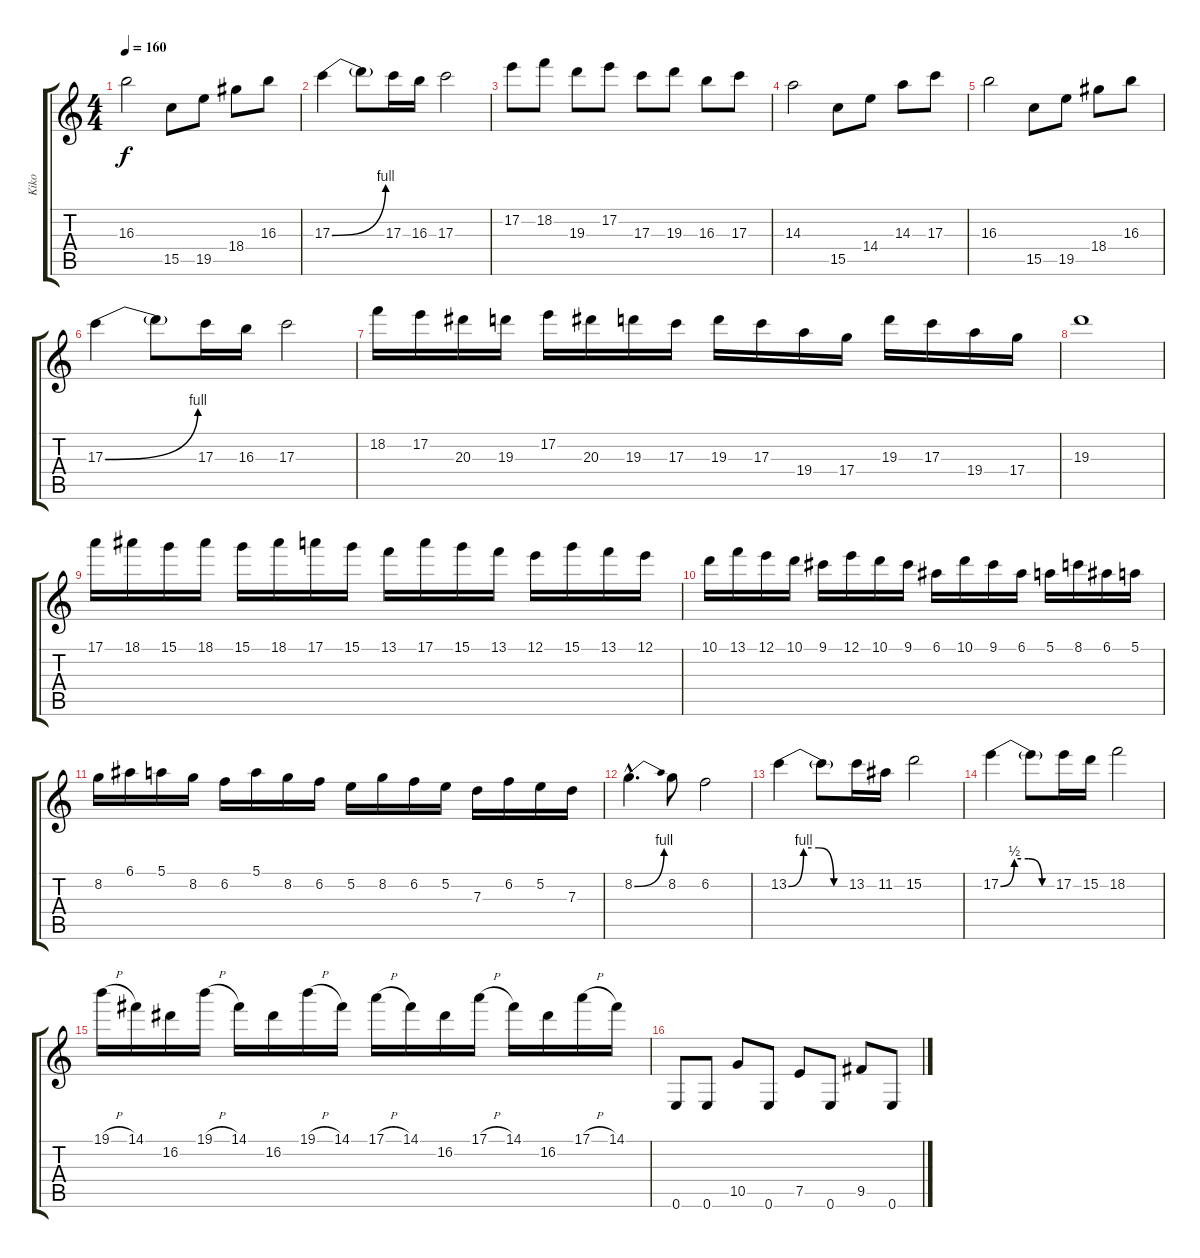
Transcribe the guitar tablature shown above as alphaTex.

\track ("Kiko" "Kiko") {instrument distortionguitar}
\staff {score tabs}
\tuning (E4 B3 G3 D3 A2 E2) {hide}
\ts (4 4)
\tempo 160
\clef g2
\ks c
16.3.2{dy f} 15.5.8 19.5.8 18.4.8 16.3.8 |
17.3{be (bend 0 0 60 4)}.4 17.3{t}.8 17.3.16 16.3.16 17.3.2 |
17.2.8 18.2.8 19.3.8 17.2.8 17.3.8 19.3.8 16.3.8 17.3.8 |
14.3.2 15.5.8 14.4.8 14.3.8 17.3.8 |
16.3.2 15.5.8 19.5.8 18.4.8 16.3.8 |
17.3{be (bend 0 0 60 4)}.4 17.3{t}.8 17.3.16 16.3.16 17.3.2 |
18.2.16 17.2.16 20.3.16 19.3.16 17.2.16 20.3.16 19.3.16 17.3.16 19.3.16 17.3.16 19.4.16 17.4.16 19.3.16 17.3.16 19.4.16 17.4.16 |
19.3.1 |
17.1.16 18.1.16 15.1.16 18.1.16 15.1.16 18.1.16 17.1.16 15.1.16 13.1.16 17.1.16 15.1.16 13.1.16 12.1.16 15.1.16 13.1.16 12.1.16 |
10.1.16 13.1.16 12.1.16 10.1.16 9.1.16 12.1.16 10.1.16 9.1.16 6.1.16 10.1.16 9.1.16 6.1.16 5.1.16 8.1.16 6.1.16 5.1.16 |
8.2.16 6.1.16 5.1.16 8.2.16 6.2.16 5.1.16 8.2.16 6.2.16 5.2.16 8.2.16 6.2.16 5.2.16 7.3.16 6.2.16 5.2.16 7.3.16 |
8.2{be (bend 0 0 60 4) hac}.4{d} 8.2.8 6.2.2 |
13.2{be (custom 0 0 15 4 30 4 45 0 60 0)}.4 13.2{t}.8 13.2.16 11.2.16 15.2.2 |
17.2{be (custom 0 0 15 2 30 2 45 0 60 0)}.4 17.2{t}.8 17.2.16 15.2.16 18.2.2 |
19.1{h}.16 14.1.16 16.2.16 19.1{h}.16 14.1.16 16.2.16 19.1{h}.16 14.1.16 17.1{h}.16 14.1.16 16.2.16 17.1{h}.16 14.1.16 16.2.16 17.1{h}.16 14.1.16 |
0.6.8 0.6.8 10.5.8 0.6.8 7.5.8 0.6.8 9.5.8 0.6.8
